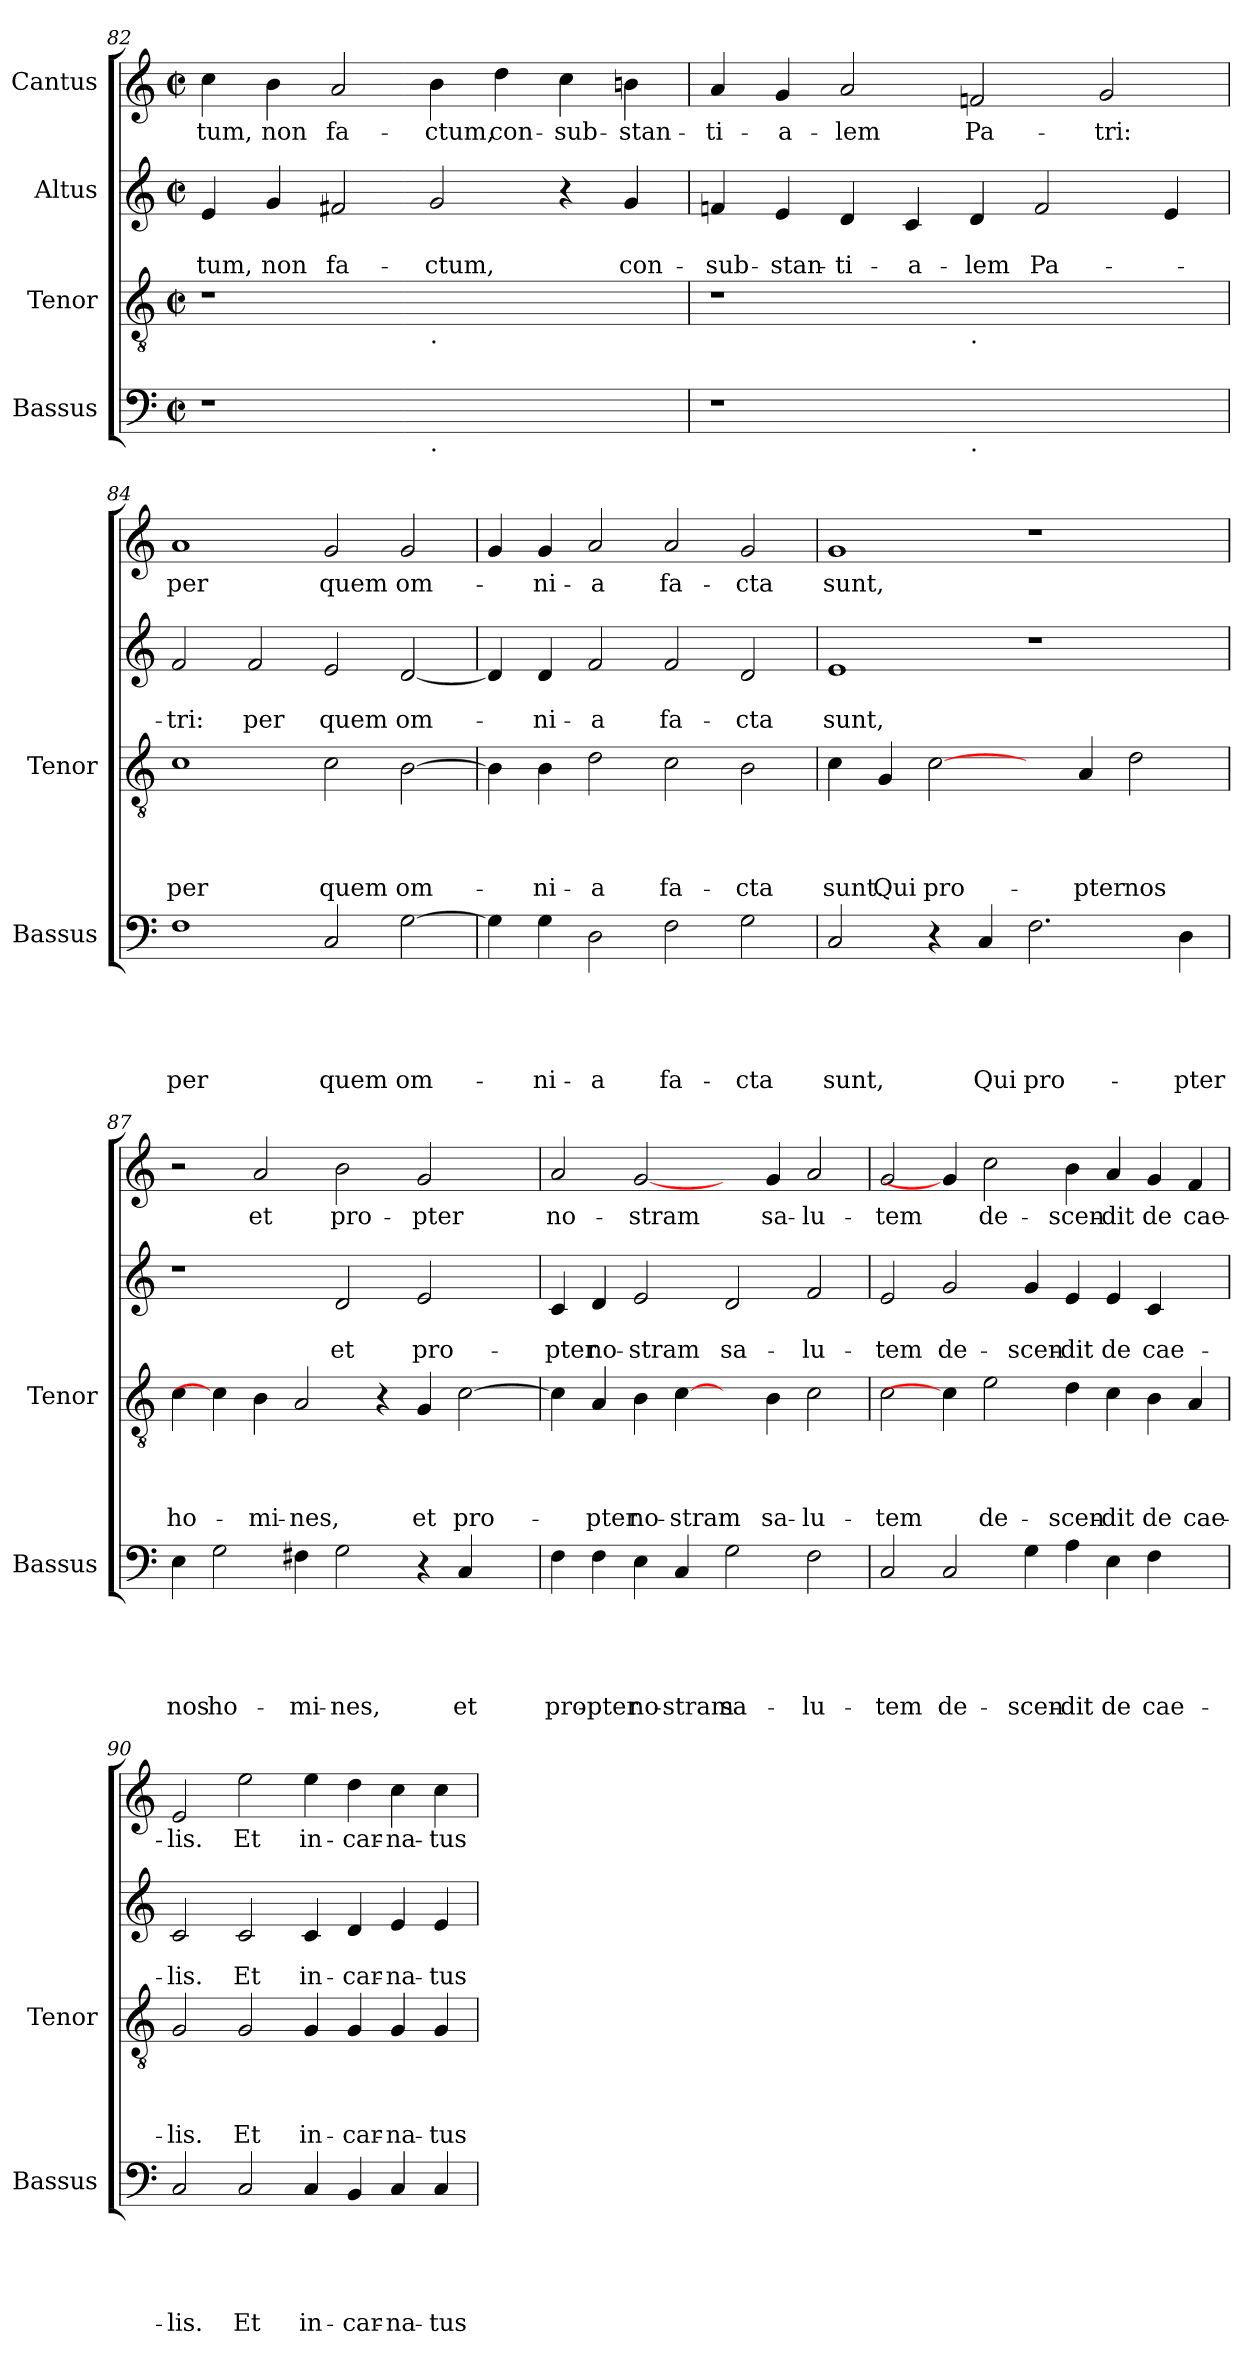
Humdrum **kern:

**kern	**text	**text	**text	**text	**text	**kern	**text	**text	**text	**text	**kern	**text	**text	**kern	**text
*part4	*part4	*part4	*part4	*part4	*part4	*part3	*part3	*part3	*part3	*part3	*part2	*part2	*part2	*part1	*part1
*staff4	*staff4	*staff4	*staff4	*staff4	*staff4	*staff3	*staff3	*staff3	*staff3	*staff3	*staff2	*staff2	*staff2	*staff1	*staff1
*I"Bassus	*	*	*	*	*	*I"Tenor	*	*	*	*	*I"Altus	*	*	*I"Cantus	*
*I'Bassus	*	*	*	*	*	*I'Tenor	*	*	*	*	*	*	*	*	*
*clefF4	*	*	*	*	*	*clefGv2	*	*	*	*	*clefG2	*	*	*clefG2	*
*k[]	*	*	*	*	*	*k[]	*	*	*	*	*k[]	*	*	*k[]	*
*C:	*	*	*	*	*	*C:	*	*	*	*	*C:	*	*	*C:	*
*M2/2	*	*	*	*	*	*M2/2	*	*	*	*	*M2/2	*	*	*M2/2	*
*met(c|)	*	*	*	*	*	*met(c|)	*	*	*	*	*met(c|)	*	*	*met(c|)	*
=82	=82	=82	=82	=82	=82	=82	=82	=82	=82	=82	=82	=82	=82	=82	=82
!	!	!	!	!	!	!	!	!	!	!	!	!	!LO:LY:b	!	!LO:LY:b
1r	.	.	.	.	.	1r	.	.	.	.	4e/	.	-tum,	4cc\	-tum,
!	!	!	!	!	!	!	!	!	!	!	!	!	!LO:LY:b	!	!LO:LY:b
.	.	.	.	.	.	.	.	.	.	.	4g/	.	non	4b\	non
!	!	!	!	!	!	!	!	!	!	!	!	!	!LO:LY:b	!	!LO:LY:b
.	.	.	.	.	.	.	.	.	.	.	2f#X/	.	fa-	2a/	fa-
!	!	!	!	!	!	!LO:TX:b:t=.	!	!	!	!	!	!	!	!	!
!LO:TX:b:t=.	!	!	!	!	!	!	!	!	!	!	!	!	!	!	!
!	!	!	!	!	!	!	!	!	!	!	!	!	!LO:LY:b	!	!LO:LY:b
1ryy	.	.	.	.	.	1ryy	.	.	.	.	2g/	.	-ctum,	4b\	-ctum,
!	!	!	!	!	!	!	!	!	!	!	!	!	!	!	!LO:LY:b
.	.	.	.	.	.	.	.	.	.	.	.	.	.	4dd\	con-
!	!	!	!	!	!	!	!	!	!	!	!	!	!	!	!LO:LY:b
.	.	.	.	.	.	.	.	.	.	.	4r	.	.	4cc\	-sub-
!	!	!	!	!	!	!	!	!	!	!	!	!	!LO:LY:b	!	!LO:LY:b:rj
.	.	.	.	.	.	.	.	.	.	.	4g/	.	con-	4bn\	-stan-
=83	=83	=83	=83	=83	=83	=83	=83	=83	=83	=83	=83	=83	=83	=83	=83
!	!	!	!	!	!	!	!	!	!	!	!	!	!LO:LY:b	!	!LO:LY:b
1r	.	.	.	.	.	1r	.	.	.	.	4fni/	.	-sub-	4a/	-ti-
!	!	!	!	!	!	!	!	!	!	!	!	!	!LO:LY:b	!	!LO:LY:b
.	.	.	.	.	.	.	.	.	.	.	4e/	.	-stan-	4g/	-a-
!	!	!	!	!	!	!	!	!	!	!	!	!	!LO:LY:b:rj	!	!LO:LY:b:rj
.	.	.	.	.	.	.	.	.	.	.	4d/	.	-ti-	2a/	-lem
!	!	!	!	!	!	!	!	!	!	!	!	!	!LO:LY:b	!	!
.	.	.	.	.	.	.	.	.	.	.	4c/	.	-a-	.	.
!	!	!	!	!	!	!LO:TX:b:t=.	!	!	!	!	!	!	!	!	!
!LO:TX:b:t=.	!	!	!	!	!	!	!	!	!	!	!	!	!	!	!
!	!	!	!	!	!	!	!	!	!	!	!	!	!LO:LY:b:rj	!	!LO:LY:b
1ryy	.	.	.	.	.	1ryy	.	.	.	.	4d/	.	-lem	2fn/	Pa-
!	!	!	!	!	!	!	!	!	!	!	!	!	!LO:LY:b	!	!
.	.	.	.	.	.	.	.	.	.	.	2f/	.	Pa-	.	.
!	!	!	!	!	!	!	!	!	!	!	!	!	!	!	!LO:LY:b
.	.	.	.	.	.	.	.	.	.	.	.	.	.	2g/	-tri:
.	.	.	.	.	.	.	.	.	.	.	4e/	.	.	.	.
=84	=84	=84	=84	=84	=84	=84	=84	=84	=84	=84	=84	=84	=84	=84	=84
!	!	!	!	!	!LO:LY:b	!	!	!	!	!LO:LY:b	!	!	!LO:LY:b	!	!LO:LY:b
1F	.	.	.	.	per	1c	.	.	.	per	2f/	.	-tri:	1a	per
!	!	!	!	!	!	!	!	!	!	!	!	!	!LO:LY:b	!	!
.	.	.	.	.	.	.	.	.	.	.	2f/	.	per	.	.
!	!	!	!	!	!LO:LY:b	!	!	!	!	!LO:LY:b	!	!	!LO:LY:b	!	!LO:LY:b
2C/	.	.	.	.	quem	2c\	.	.	.	quem	2e/	.	quem	2g/	quem
!	!	!	!	!	!LO:LY:b	!	!	!	!	!LO:LY:b	!	!	!LO:LY:b	!	!LO:LY:b
[<2G\	.	.	.	.	om-	[<2B\	.	.	.	om-	[<2d/	.	om-	2g/	om-
!!LO:LB:g=z
=85	=85	=85	=85	=85	=85	=85	=85	=85	=85	=85	=85	=85	=85	=85	=85
4G\]	.	.	.	.	.	4B\]	.	.	.	.	4d/]	.	.	4g/	.
!	!	!	!	!	!LO:LY:b	!	!	!	!	!LO:LY:b	!	!	!LO:LY:b	!	!LO:LY:b
4G\	.	.	.	.	-ni-	4B\	.	.	.	-ni-	4d/	.	-ni-	4g/	-ni-
!	!	!	!	!	!LO:LY:b	!	!	!	!	!LO:LY:b	!	!	!LO:LY:b	!	!LO:LY:b
2D\	.	.	.	.	-a	2d\	.	.	.	-a	2f/	.	-a	2a/	-a
!	!	!	!	!	!LO:LY:b	!	!	!	!	!LO:LY:b	!	!	!LO:LY:b	!	!LO:LY:b
2F\	.	.	.	.	fa-	2c\	.	.	.	fa-	2f/	.	fa-	2a/	fa-
!	!	!	!	!	!LO:LY:b	!	!	!	!	!LO:LY:b	!	!	!LO:LY:b	!	!LO:LY:b
2G\	.	.	.	.	-cta	2B\	.	.	.	-cta	2d/	.	-cta	2g/	-cta
=86	=86	=86	=86	=86	=86	=86	=86	=86	=86	=86	=86	=86	=86	=86	=86
!	!	!	!	!	!LO:LY:b	!	!	!	!	!LO:LY:b	!	!	!LO:LY:b	!	!LO:LY:b
2C/	.	.	.	.	sunt,	4c\	.	.	.	sunt.	1e	.	sunt,	1g	sunt,
!	!	!	!	!	!	!	!	!	!	!LO:LY:b	!	!	!	!	!
.	.	.	.	.	.	4G/	.	.	.	Qui	.	.	.	.	.
!	!	!	!	!	!	!	!	!	!	!LO:LY:b	!	!	!	!	!
4r	.	.	.	.	.	[2c\	.	.	.	pro-	.	.	.	.	.
!	!	!	!	!	!LO:LY:b	!	!	!	!	!	!	!	!	!	!
4C/	.	.	.	.	Qui	.	.	.	.	.	.	.	.	.	.
!	!	!	!	!	!LO:LY:b	!	!	!	!	!	!	!	!	!	!
2.F\	.	.	.	.	pro-	4ryy	.	.	.	.	1r	.	.	1r	.
!	!	!	!	!	!	!	!	!	!	!LO:LY:b	!	!	!	!	!
.	.	.	.	.	.	4A/	.	.	.	-pter	.	.	.	.	.
!	!	!	!	!	!	!	!	!	!	!LO:LY:b	!	!	!	!	!
.	.	.	.	.	.	2d\	.	.	.	nos	.	.	.	.	.
!	!	!	!	!	!LO:LY:b	!	!	!	!	!	!	!	!	!	!
4D\	.	.	.	.	-pter	.	.	.	.	.	.	.	.	.	.
=87	=87	=87	=87	=87	=87	=87	=87	=87	=87	=87	=87	=87	=87	=87	=87
!	!	!	!	!	!LO:LY:b	!	!	!	!	!LO:LY:b	!	!	!	!	!
4E\	.	.	.	.	nos	4c\	.	.	.	ho-	1r	.	.	2r	.
!	!	!	!	!	!LO:LY:b	!	!	!	!	!	!	!	!	!	!
2G\	.	.	.	.	ho-	4c\]	.	.	.	.	.	.	.	.	.
!	!	!	!	!	!	!	!	!	!	!LO:LY:b	!	!	!	!	!LO:LY:b
.	.	.	.	.	.	4B\	.	.	.	-mi-	.	.	.	2a/	et
!	!	!	!	!	!LO:LY:b	!	!	!	!	!LO:LY:b:rj	!	!	!	!	!
4F#X\	.	.	.	.	-mi-	2A/	.	.	.	-nes,	.	.	.	.	.
!	!	!	!	!	!LO:LY:b	!	!	!	!	!	!	!	!LO:LY:b	!	!LO:LY:b
2G\	.	.	.	.	-nes,	.	.	.	.	.	2d/	.	et	2b\	pro-
.	.	.	.	.	.	4r	.	.	.	.	.	.	.	.	.
!	!	!	!	!	!	!	!	!	!	!LO:LY:b	!	!	!LO:LY:b	!	!LO:LY:b
4r	.	.	.	.	.	4G/	.	.	.	et	2e/	.	pro-	2g/	-pter
!	!	!	!	!	!LO:LY:b	!	!	!	!	!LO:LY:b	!	!	!	!	!
4C/	.	.	.	.	et	[>2c\	.	.	.	pro-	.	.	.	.	.
4ryy	.	.	.	.	.	.	.	.	.	.	4ryy	.	.	4ryy	.
=88	=88	=88	=88	=88	=88	=88	=88	=88	=88	=88	=88	=88	=88	=88	=88
!	!	!	!	!	!LO:LY:b	!	!	!	!	!	!	!	!LO:LY:b	!	!LO:LY:b
4F\	.	.	.	.	pro-	4c\]	.	.	.	.	4c/	.	-pter	2a/	no-
!	!	!	!	!	!LO:LY:b	!	!	!	!	!LO:LY:b	!	!	!LO:LY:b	!	!
4F\	.	.	.	.	-pter	4A/	.	.	.	-pter	4d/	.	no-	.	.
!	!	!	!	!	!LO:LY:b	!	!	!	!	!LO:LY:b	!	!	!LO:LY:b	!	!LO:LY:b
4E\	.	.	.	.	no-	4B\	.	.	.	no-	2e/	.	-stram	[2g/	-stram
!	!	!	!	!	!LO:LY:b	!	!	!	!	!LO:LY:b	!	!	!	!	!
4C/	.	.	.	.	-stram	[4c\	.	.	.	-stram	.	.	.	.	.
!	!	!	!	!	!LO:LY:b	!	!	!	!	!	!	!	!LO:LY:b	!	!
2G\	.	.	.	.	sa-	4ryy	.	.	.	.	2d/	.	sa-	4ryy	.
!	!	!	!	!	!	!	!	!	!	!LO:LY:b	!	!	!	!	!LO:LY:b
.	.	.	.	.	.	4B\	.	.	.	sa-	.	.	.	4g/	sa-
!	!	!	!	!	!LO:LY:b	!	!	!	!	!LO:LY:b	!	!	!LO:LY:b	!	!LO:LY:b
2F\	.	.	.	.	-lu-	2c\	.	.	.	-lu-	2f/	.	-lu-	2a/	-lu-
!!LO:LB:g=z
=89	=89	=89	=89	=89	=89	=89	=89	=89	=89	=89	=89	=89	=89	=89	=89
!	!	!	!	!	!LO:LY:b	!	!	!	!	!LO:LY:b	!	!	!LO:LY:b	!	!LO:LY:b
2C/	.	.	.	.	-tem	2c\	.	.	.	-tem	2e/	.	-tem	2g/	-tem
!	!	!	!	!	!LO:LY:b	!	!	!	!	!	!	!	!LO:LY:b	!	!
2C/	.	.	.	.	de-	4c\]	.	.	.	.	2g/	.	de-	4g/]	.
!	!	!	!	!	!	!	!	!	!	!LO:LY:b	!	!	!	!	!LO:LY:b
.	.	.	.	.	.	2e\	.	.	.	de-	.	.	.	2cc\	de-
!	!	!	!	!	!LO:LY:b	!	!	!	!	!	!	!	!LO:LY:b	!	!
4G\	.	.	.	.	-scen-	.	.	.	.	.	4g/	.	-scen-	.	.
!	!	!	!	!	!LO:LY:b:rj	!	!	!	!	!LO:LY:b	!	!	!LO:LY:b:rj	!	!LO:LY:b
4A\	.	.	.	.	-dit	4d\	.	.	.	-scen-	4e/	.	-dit	4b\	-scen-
!	!	!	!	!	!LO:LY:b	!	!	!	!	!LO:LY:b:rj	!	!	!LO:LY:b	!	!LO:LY:b:rj
4E\	.	.	.	.	de	4c\	.	.	.	-dit	4e/	.	de	4a/	-dit
!	!	!	!	!	!LO:LY:b	!	!	!	!	!LO:LY:b	!	!	!LO:LY:b	!	!LO:LY:b
4F\	.	.	.	.	cae-	4B\	.	.	.	de	4c/	.	cae-	4g/	de
!	!	!	!	!	!	!	!	!	!	!LO:LY:b	!	!	!	!	!LO:LY:b
4ryy	.	.	.	.	.	4A/	.	.	.	cae-	4ryy	.	.	4f/	cae-
=90	=90	=90	=90	=90	=90	=90	=90	=90	=90	=90	=90	=90	=90	=90	=90
!	!	!	!	!	!LO:LY:b	!	!	!	!	!LO:LY:b	!	!	!LO:LY:b	!	!LO:LY:b
2C/	.	.	.	.	-lis.	2G/	.	.	.	-lis.	2c/	.	-lis.	2e/	-lis.
!	!	!	!	!	!LO:LY:b	!	!	!	!	!LO:LY:b	!	!	!LO:LY:b	!	!LO:LY:b
2C/	.	.	.	.	Et	2G/	.	.	.	Et	2c/	.	Et	2ee\	Et
!	!	!	!	!	!LO:LY:b	!	!	!	!	!LO:LY:b	!	!	!LO:LY:b	!	!LO:LY:b
4C/	.	.	.	.	in-	4G/	.	.	.	in-	4c/	.	in-	4ee\	in-
!	!	!	!	!	!LO:LY:b	!	!	!	!	!LO:LY:b	!	!	!LO:LY:b	!	!LO:LY:b
4BB/	.	.	.	.	-car-	4G/	.	.	.	-car-	4d/	.	-car-	4dd\	-car-
!	!	!	!	!	!LO:LY:b	!	!	!	!	!LO:LY:b	!	!	!LO:LY:b	!	!LO:LY:b
4C/	.	.	.	.	-na-	4G/	.	.	.	-na-	4e/	.	-na-	4cc\	-na-
!	!	!	!	!	!LO:LY:b:rj	!	!	!	!	!LO:LY:b:rj	!	!	!LO:LY:b:rj	!	!LO:LY:b:rj
4C/	.	.	.	.	-tus	4G/	.	.	.	-tus	4e/	.	-tus	4cc\	-tus
=	=	=	=	=	=	=	=	=	=	=	=	=	=	=	=
*-	*-	*-	*-	*-	*-	*-	*-	*-	*-	*-	*-	*-	*-	*-	*-
